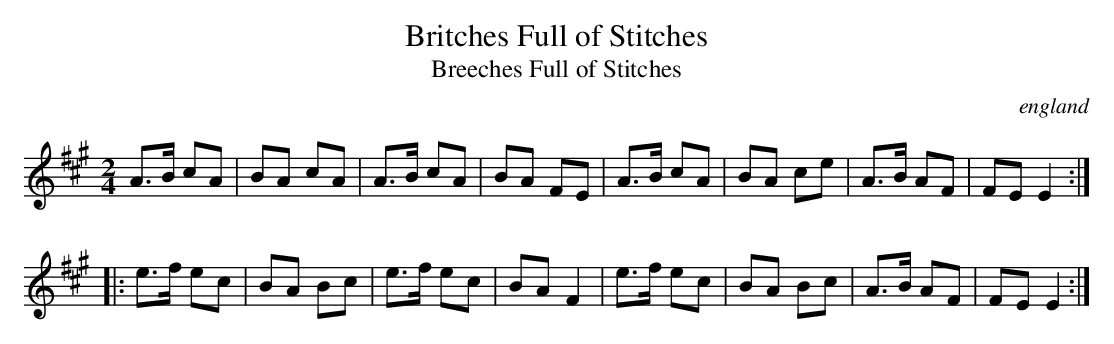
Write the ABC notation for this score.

X:1
T:Britches Full of Stitches
T:Breeches Full of Stitches
O:england
M:2/4
L:1/8
K:A
A>B cA|BA cA|A>B cA|BA FE|A>B cA|BA ce|A>B AF|FE E2:|
|:e>f ec|BA Bc|e>f ec|BA F2|e>f ec|BA Bc|A>B AF|FE E2:|
